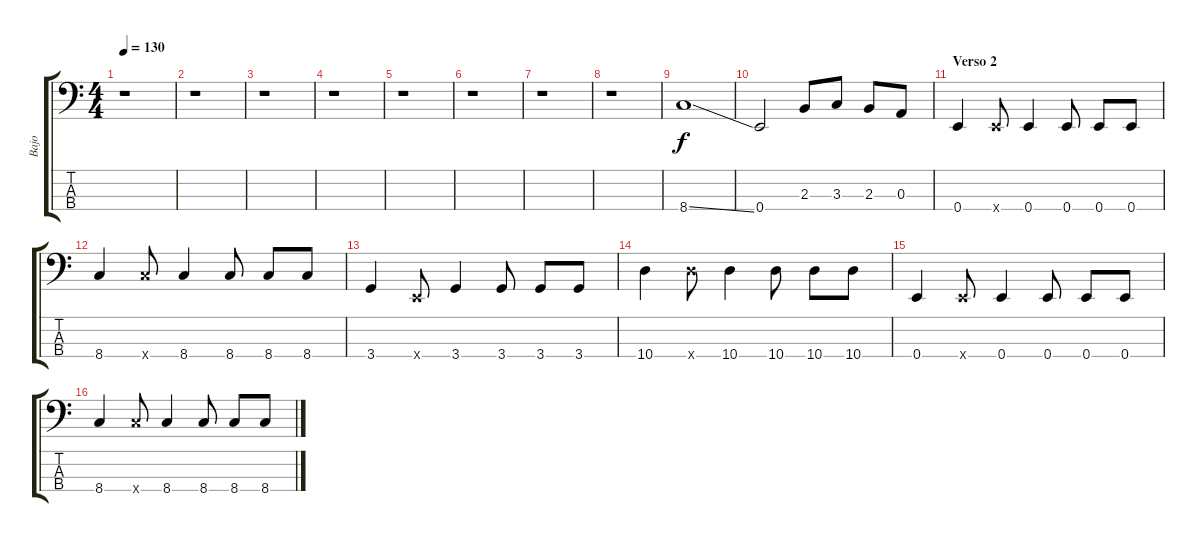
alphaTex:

\track ("Bajo" "Bajo") {instrument electricbassfinger}
\staff {score tabs}
\tuning (G2 D2 A1 E1) {hide}
\ts (4 4)
\tempo 130
\clef f4
\ks c
r.1{dy f} |
r.1 |
r.1 |
r.1 |
r.1 |
r.1 |
r.1 |
r.1 |
8.4{ss}.1 |
0.4.2 2.3.8 3.3.8 2.3.8 0.3.8 |
\section ("" "Verso 2")
0.4.4 0.4{x}.8 0.4.4 0.4.8 0.4.8 0.4.8 |
8.4.4 8.4{x}.8 8.4.4 8.4.8 8.4.8 8.4.8 |
3.4.4 0.4{x}.8 3.4.4 3.4.8 3.4.8 3.4.8 |
10.4.4 10.4{x}.8 10.4.4 10.4.8 10.4.8 10.4.8 |
0.4.4 0.4{x}.8 0.4.4 0.4.8 0.4.8 0.4.8 |
8.4.4 8.4{x}.8 8.4.4 8.4.8 8.4.8 8.4.8
